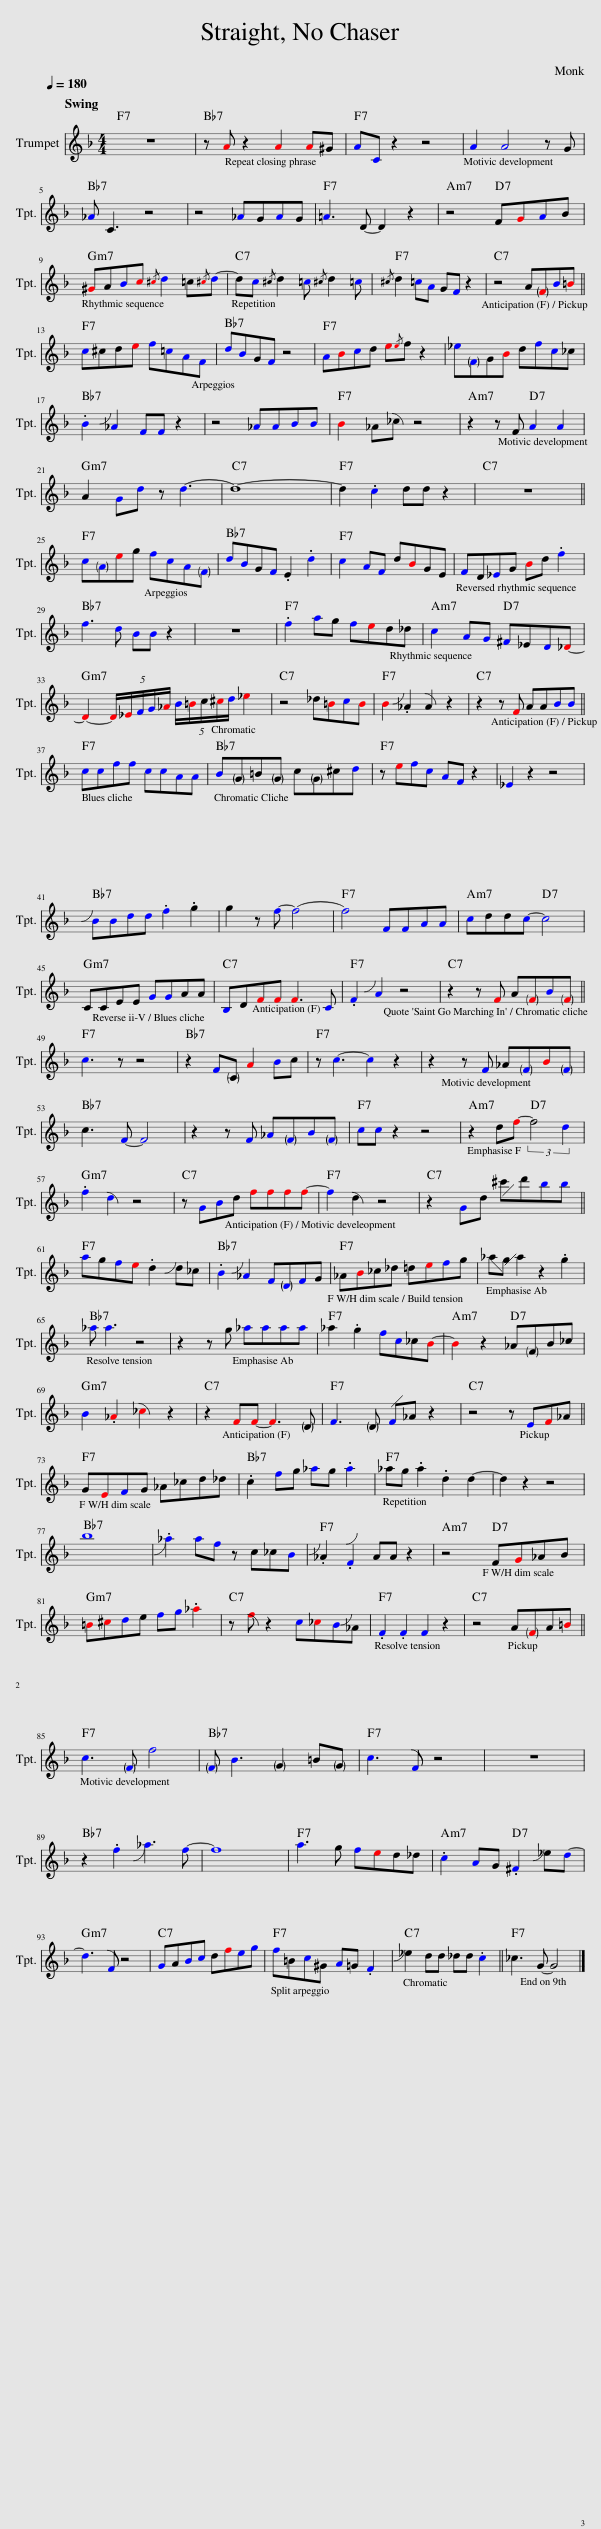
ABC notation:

X:1
%%score 1 2
L:1/8
Q:1/4=180
M:4/4
I:linebreak $
K:F
V:1 treble transpose=-2
V:2 treble
V:1
[K:F] z8 | z =B z2 B2 B^A | =BD z2 z4 | =B2 B4 z A |$ B D3 z4 | %5
 z4 BABA | =B3 E- E2 z2 | z4 GA=Bc |$ ^A=Bcd{/^d} e2 =d{/^d}e- | ed{/^d} e2 =d{/^d} e2 =d | %10
{/^d} e2 =d=B AG z2 | z4 =BGc^c ||$ d^de^f g=d=BG | ecAG z4 | =Bcde ^f{/f}g z2 | %15
 fGAc egd_d |$ .c2 !slide!B2 GG z2 | z4 BBcc | c2 B_d z4 | z2 z G =B2 B2 |$ %20
 =B2 Ae z e3- | e8- | e2 .d2 ee z2 | z8 ||$ d=B^fa gdBG | %25
 ecAG .^F2 .e2 | d2 =BG ecA^F | GEFA ce .g2 |$ g3 e cc z2 | z8 | %30
 .g2 =ba g^fe_e | d2 =BA ^GFE_E- |$ E2- (5:4:5E/F/G/A/B/ (5:4:5c/^c/d/^d/e/ f2 | z4 _e^cdc | c2 !slide!.B2 B2 z2 | %35
 z2 z G =BBcc ||$ ddgg dd=BB | cA^cA dA^de | z ^fgd =BG z2 | F2 z2 z4 |$ %40
 !slide!ccee .g2 .a2 | a2 z g- g4- | g4 GG=BB | deed- d4 |$ DD^FF AA=BB | %45
 CEGG G3 D | .G2 !slide!=B2 z4 | z2 z G =BGcG ||$ d3 z z4 | z2 GD =B2 cd | %50
 z d3- d2 z2 | z2 z G BGcG |$ d3 G- G4 | z2 z G BGcG | dd z2 z4 | %55
 z2 eg- (3:2:2g4 e2 |$ .g2 e2 z4 | z Ace gggg- | g2 e2 z4 | z2 Ae ^d'e'c'c' ||$ %60
 =bag^f .e2 !slide!e_d | .c2 !slide!B2 GEGA | Bc_d_e =e^fga | ba b2 z2 .a2 |$ b b3 z4 | %65
 z2 z a bbbb | b2 .a2 gd_dc- | c2 z2 BGc_d |$ c2 .B2 _d2 z2 | z2 GG- G3 E | %70
 G3 E GB z2 | z4 z ^FGB ||$ A^FGA B_de_e | .d2 ga ba .b2 | ba .b2 .e2 e2- | %75
 e2 z2 z4 |$ c'8 | !slide!.b2 bg z d_dc | !slide!.B2 .G2 BB z2 | z4 GABc |$ %80
 ^c^de^f ga .b2 | z g z2 d_dc!slide!B | .G2 .G2 G2 z2 | z4 =BGB^c ||$ d3 G g4 | %85
 G c3 A2 ^cA | d3 G z4 | z8 |$ z2 .g2 !slide!b3 g- | g8 | %90
 =b3 a g^fe_e | .d2 =BA .^G2 !slide!fe- |$ e3 G z4 | A=Bcd eg^fa | g^cd^A =B=A .G2 | %95
 !slide!f2 ee _ee .d2 || _d3 A- A4 |] %97
V:2
!p!!8vb(! [F,A,C_E] z z [F,A,CE] z4 | [F,_A,B,D] z z [F,A,B,D] z4 | [F,A,C_E] z z [F,A,CE] z4 | [F,A,C_E] z z [F,A,CE] z4 |$ [F,_A,B,D] z z [F,A,B,D] z4 | %5
 [F,_A,B,D] z z [F,A,B,D] z4 | [F,A,C_E] z z [F,A,CE] z4 | [A,CEG] z z [A,CD^F] z4 |$ [G,B,DF] z z [G,B,DF] z4 | [G,B,CE] z z [G,B,CE] z4 | %10
 [F,A,C_E] z z [F,A,CE] z4 | [G,B,CE] z z [G,B,CE] z4 ||$ [F,A,C_E] z z [F,A,CE] z4 | [F,_A,B,D] z z [F,A,B,D] z4 | [F,A,C_E] z z [F,A,CE] z4 | %15
 [F,A,C_E] z z [F,A,CE] z4 |$ [F,_A,B,D] z z [F,A,B,D] z4 | [F,_A,B,D] z z [F,A,B,D] z4 | [F,A,C_E] z z [F,A,CE] z4 | [A,CEG] z z [A,CD^F] z4 |$ %20
 [G,B,DF] z z [G,B,DF] z4 | [G,B,CE] z z [G,B,CE] z4 | [F,A,C_E] z z [F,A,CE] z4 | [G,B,CE] z z [G,B,CE] z4 ||$ [F,A,C_E] z z [F,A,CE] z4 | %25
 [F,_A,B,D] z z [F,A,B,D] z4 | [F,A,C_E] z z [F,A,CE] z4 | [F,A,C_E] z z [F,A,CE] z4 |$ [F,_A,B,D] z z [F,A,B,D] z4 | [F,_A,B,D] z z [F,A,B,D] z4 | %30
 [F,A,C_E] z z [F,A,CE] z4 | [A,CEG] z z [A,CD^F] z4 |$ [G,B,DF] z z [G,B,DF] z4 | [G,B,CE] z z [G,B,CE] z4 | [F,A,C_E] z z [F,A,CE] z4 | %35
 [G,B,CE] z z [G,B,CE] z4 ||$ [F,A,C_E] z z [F,A,CE] z4 | [F,_A,B,D] z z [F,A,B,D] z4 | [F,A,C_E] z z [F,A,CE] z4 | [F,A,C_E] z z [F,A,CE] z4 |$ %40
 [F,_A,B,D] z z [F,A,B,D] z4 | [F,_A,B,D] z z [F,A,B,D] z4 | [F,A,C_E] z z [F,A,CE] z4 | [A,CEG] z z [A,CD^F] z4 |$ [G,B,DF] z z [G,B,DF] z4 | %45
 [G,B,CE] z z [G,B,CE] z4 | [F,A,C_E] z z [F,A,CE] z4 | [G,B,CE] z z [G,B,CE] z4 ||$ [F,A,C_E] z z [F,A,CE] z4 | [F,_A,B,D] z z [F,A,B,D] z4 | %50
 [F,A,C_E] z z [F,A,CE] z4 | [F,A,C_E] z z [F,A,CE] z4 |$ [F,_A,B,D] z z [F,A,B,D] z4 | [F,_A,B,D] z z [F,A,B,D] z4 | [F,A,C_E] z z [F,A,CE] z4 | %55
 [A,CEG] z z [A,CD^F] z4 |$ [G,B,DF] z z [G,B,DF] z4 | [G,B,CE] z z [G,B,CE] z4 | [F,A,C_E] z z [F,A,CE] z4 | [G,B,CE] z z [G,B,CE] z4 ||$ %60
 [F,A,C_E] z z [F,A,CE] z4 | [F,_A,B,D] z z [F,A,B,D] z4 | [F,A,C_E] z z [F,A,CE] z4 | [F,A,C_E] z z [F,A,CE] z4 |$ [F,_A,B,D] z z [F,A,B,D] z4 | %65
 [F,_A,B,D] z z [F,A,B,D] z4 | [F,A,C_E] z z [F,A,CE] z4 | [A,CEG] z z [A,CD^F] z4 |$ [G,B,DF] z z [G,B,DF] z4 | [G,B,CE] z z [G,B,CE] z4 | %70
 [F,A,C_E] z z [F,A,CE] z4 | [G,B,CE] z z [G,B,CE] z4 ||$ [F,A,C_E] z z [F,A,CE] z4 | [F,_A,B,D] z z [F,A,B,D] z4 | [F,A,C_E] z z [F,A,CE] z4 | %75
 [F,A,C_E] z z [F,A,CE] z4 |$ [F,_A,B,D] z z [F,A,B,D] z4 | [F,_A,B,D] z z [F,A,B,D] z4 | [F,A,C_E] z z [F,A,CE] z4 | [A,CEG] z z [A,CD^F] z4 |$ %80
 [G,B,DF] z z [G,B,DF] z4 | [G,B,CE] z z [G,B,CE] z4 | [F,A,C_E] z z [F,A,CE] z4 | [G,B,CE] z z [G,B,CE] z4 ||$ [F,A,C_E] z z [F,A,CE] z4 | %85
 [F,_A,B,D] z z [F,A,B,D] z4 | [F,A,C_E] z z [F,A,CE] z4 | [F,A,C_E] z z [F,A,CE] z4 |$ [F,_A,B,D] z z [F,A,B,D] z4 | [F,_A,B,D] z z [F,A,B,D] z4 | %90
 [F,A,C_E] z z [F,A,CE] z4 | [A,CEG] z z [A,CD^F] z4 |$ [G,B,DF] z z [G,B,DF] z4 | [G,B,CE] z z [G,B,CE] z4 | [F,A,C_E] z z [F,A,CE] z4 | %95
 [G,B,CE] z z [G,B,CE] z4 || [F,A,C_E] z z [F,A,CE] z4!8vb)! |] %97
